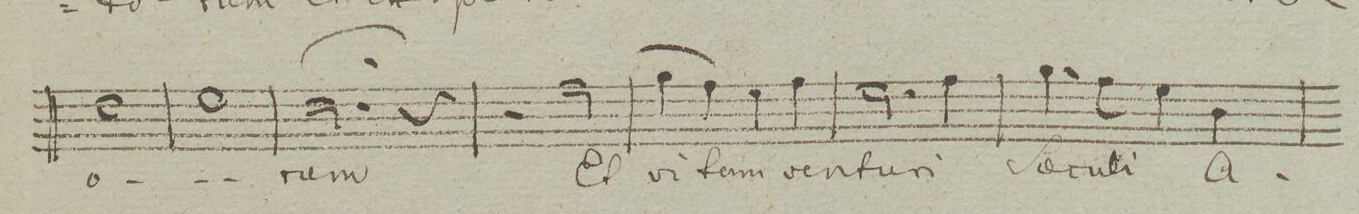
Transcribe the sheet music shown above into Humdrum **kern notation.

**kern	**text	**dynam
*I"Soprano. Tutti.	*	*
*clefC1	*	*
*k[]	*	*
*met(c|)	*	*
*M2/2	*	*
1b\	-o-	.
=210	=210	=210
1cc\	.	.
=211	=211	=211
2.b\;	-rum.	.
4r	.	.
=212	=212	=212
2r	.	.
2dd\	Et	.
=213	=213	=213
(4ee\	vi-	.
4dd\)	.	.
4cc\	-tam	.
4dd\	ven-	.
=214	=214	=214
2.cc\	-tu-	.
4dd\	-ri	.
=215	=215	=215
4.ee\	sae-	.
8dd\	-cu-	.
4cc\	-li	.
4g\	A-	.
=216	=216	=216
*-	*-	*-
